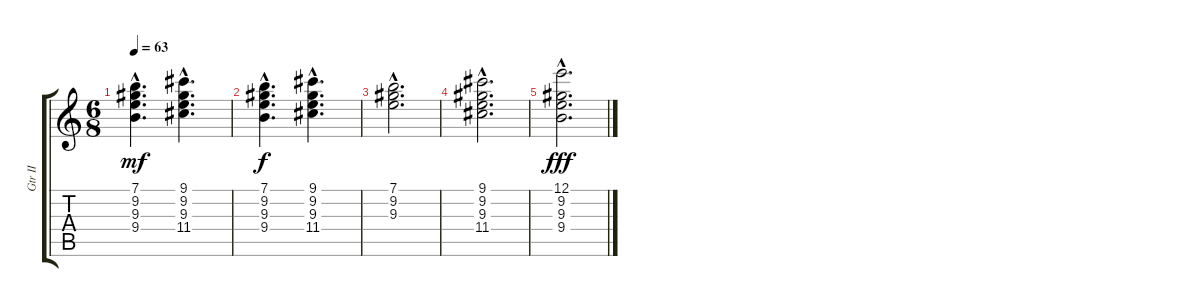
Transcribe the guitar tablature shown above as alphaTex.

\track ("Gtr II" "Gtr II") {instrument acousticguitarnylon}
\staff {score tabs}
\tuning (E4 B3 G3 D3 A2 E2) {hide}
\ts (6 8)
\tempo 63
\clef g2
\ks c
(7.1{hac} 9.2{hac} 9.3{hac} 9.4{hac}).4{d dy mf} (9.1{hac} 9.2{hac} 9.3{hac} 11.4{hac}).4{d} |
(7.1{hac} 9.2{hac} 9.3{hac} 9.4{hac}).4{d dy f} (9.1{hac} 9.2{hac} 9.3{hac} 11.4{hac}).4{d} |
(7.1{hac} 9.2{hac} 9.3{hac}).2{d} |
(9.1{hac} 9.2{hac} 9.3{hac} 11.4{hac}).2{d} |
(12.1{hac} 9.2{hac} 9.3{hac} 9.4{hac}).2{d dy fff}
